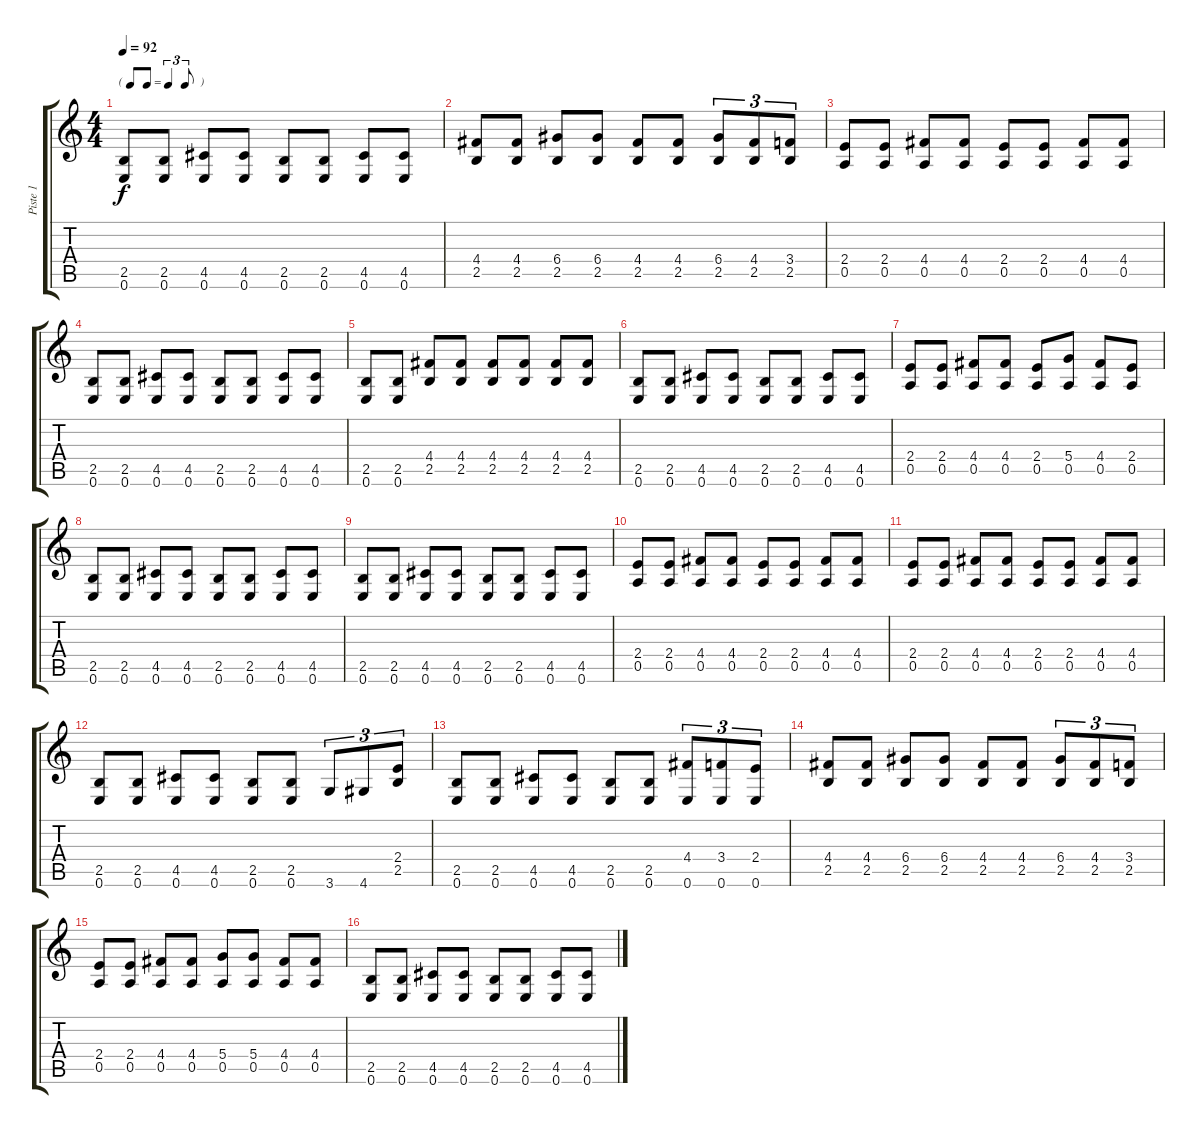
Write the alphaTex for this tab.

\track ("Piste 1" "Piste 1") {instrument acousticguitarsteel}
\staff {score tabs}
\tuning (E4 B3 G3 D3 A2 E2) {hide}
\ts (4 4)
\tf triplet8th
\tempo 92
\clef g2
\ks c
(2.5 0.6).8{dy f} (2.5 0.6).8 (4.5 0.6).8 (4.5 0.6).8 (2.5 0.6).8 (2.5 0.6).8 (4.5 0.6).8 (4.5 0.6).8 |
(4.4 2.5).8 (4.4 2.5).8 (6.4 2.5).8 (6.4 2.5).8 (4.4 2.5).8 (4.4 2.5).8 (6.4 2.5).8{tu (3 2)} (4.4 2.5).8{tu (3 2)} (3.4 2.5).8{tu (3 2)} |
(2.4 0.5).8 (2.4 0.5).8 (4.4 0.5).8 (4.4 0.5).8 (2.4 0.5).8 (2.4 0.5).8 (4.4 0.5).8 (4.4 0.5).8 |
(2.5 0.6).8 (2.5 0.6).8 (4.5 0.6).8 (4.5 0.6).8 (2.5 0.6).8 (2.5 0.6).8 (4.5 0.6).8 (4.5 0.6).8 |
(2.5 0.6).8 (2.5 0.6).8 (4.4 2.5).8 (4.4 2.5).8 (4.4 2.5).8 (4.4 2.5).8 (4.4 2.5).8 (4.4 2.5).8 |
(2.5 0.6).8 (2.5 0.6).8 (4.5 0.6).8 (4.5 0.6).8 (2.5 0.6).8 (2.5 0.6).8 (4.5 0.6).8 (4.5 0.6).8 |
(2.4 0.5).8 (2.4 0.5).8 (4.4 0.5).8 (4.4 0.5).8 (2.4 0.5).8 (5.4 0.5).8 (4.4 0.5).8 (2.4 0.5).8 |
(2.5 0.6).8 (2.5 0.6).8 (4.5 0.6).8 (4.5 0.6).8 (2.5 0.6).8 (2.5 0.6).8 (4.5 0.6).8 (4.5 0.6).8 |
(2.5 0.6).8 (2.5 0.6).8 (4.5 0.6).8 (4.5 0.6).8 (2.5 0.6).8 (2.5 0.6).8 (4.5 0.6).8 (4.5 0.6).8 |
(2.4 0.5).8 (2.4 0.5).8 (4.4 0.5).8 (4.4 0.5).8 (2.4 0.5).8 (2.4 0.5).8 (4.4 0.5).8 (4.4 0.5).8 |
(2.4 0.5).8 (2.4 0.5).8 (4.4 0.5).8 (4.4 0.5).8 (2.4 0.5).8 (2.4 0.5).8 (4.4 0.5).8 (4.4 0.5).8 |
(2.5 0.6).8 (2.5 0.6).8 (4.5 0.6).8 (4.5 0.6).8 (2.5 0.6).8 (2.5 0.6).8 3.6.8{tu (3 2)} 4.6.8{tu (3 2)} (2.4 2.5).8{tu (3 2)} |
(2.5 0.6).8 (2.5 0.6).8 (4.5 0.6).8 (4.5 0.6).8 (2.5 0.6).8 (2.5 0.6).8 (4.4 0.6).8{tu (3 2)} (3.4 0.6).8{tu (3 2)} (2.4 0.6).8{tu (3 2)} |
(4.4 2.5).8 (4.4 2.5).8 (6.4 2.5).8 (6.4 2.5).8 (4.4 2.5).8 (4.4 2.5).8 (6.4 2.5).8{tu (3 2)} (4.4 2.5).8{tu (3 2)} (3.4 2.5).8{tu (3 2)} |
(2.4 0.5).8 (2.4 0.5).8 (4.4 0.5).8 (4.4 0.5).8 (5.4 0.5).8 (5.4 0.5).8 (4.4 0.5).8 (4.4 0.5).8 |
(2.5 0.6).8 (2.5 0.6).8 (4.5 0.6).8 (4.5 0.6).8 (2.5 0.6).8 (2.5 0.6).8 (4.5 0.6).8 (4.5 0.6).8
